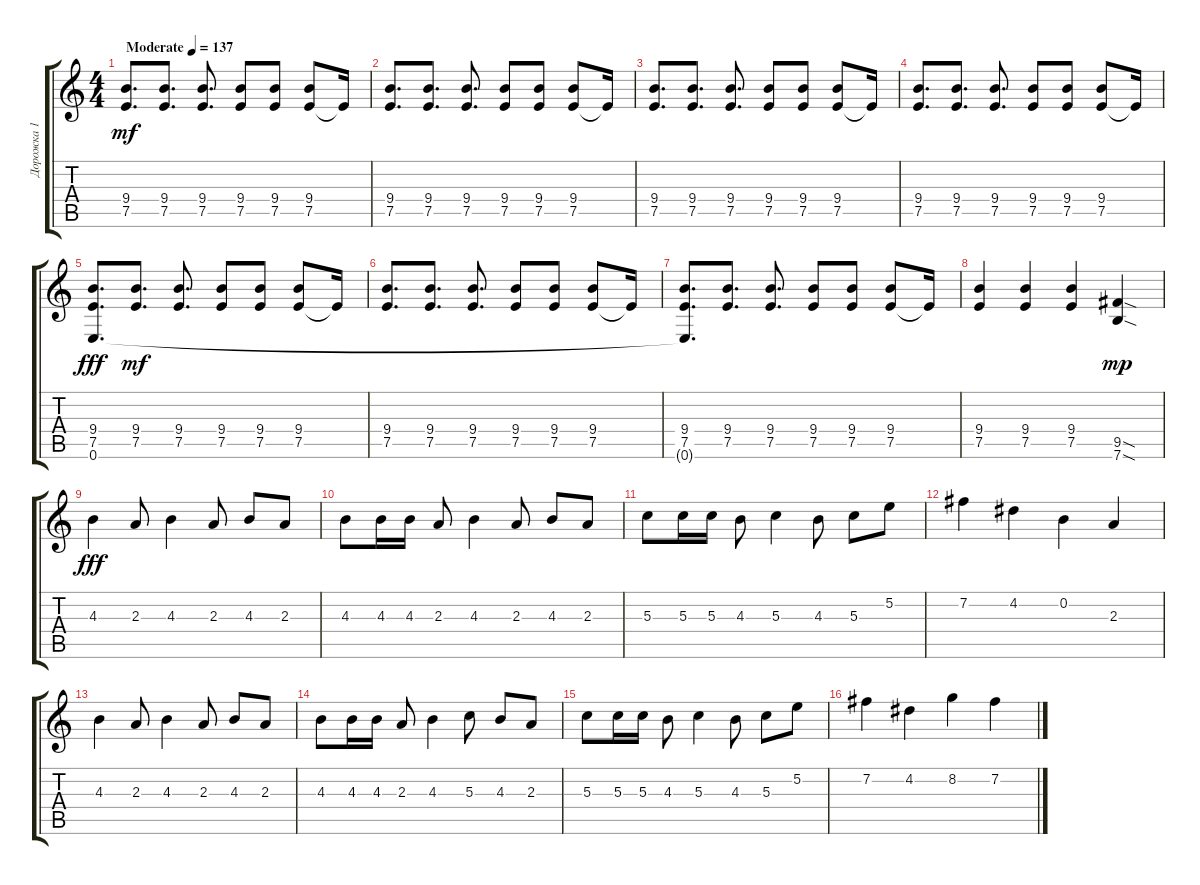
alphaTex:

\track ("Дорожка 1" "Дорожка 1") {instrument distortionguitar}
\staff {score tabs}
\tuning (E4 B3 G3 D3 A2 E2) {hide}
\ts (4 4)
\tempo (137 "Moderate")
\clef g2
\ks c
(9.4 7.5).8{d dy mf instrument distortionguitar} (9.4 7.5).8{d} (9.4 7.5).8{d} (9.4 7.5).8 (9.4 7.5).8 (9.4 7.5).8 7.5{t}.16 |
(9.4 7.5).8{d} (9.4 7.5).8{d} (9.4 7.5).8{d} (9.4 7.5).8 (9.4 7.5).8 (9.4 7.5).8 7.5{t}.16 |
(9.4 7.5).8{d} (9.4 7.5).8{d} (9.4 7.5).8{d} (9.4 7.5).8 (9.4 7.5).8 (9.4 7.5).8 7.5{t}.16 |
(9.4 7.5).8{d} (9.4 7.5).8{d} (9.4 7.5).8{d} (9.4 7.5).8 (9.4 7.5).8 (9.4 7.5).8 7.5{t}.16 |
(9.4 7.5 0.6).8{d dy fff} (9.4 7.5).8{d dy mf} (9.4 7.5).8{d} (9.4 7.5).8 (9.4 7.5).8 (9.4 7.5).8 7.5{t}.16 |
(9.4 7.5).8{d} (9.4 7.5).8{d} (9.4 7.5).8{d} (9.4 7.5).8 (9.4 7.5).8 (9.4 7.5).8 7.5{t}.16 |
(9.4 7.5 0.6{t}).8{d} (9.4 7.5).8{d} (9.4 7.5).8{d} (9.4 7.5).8 (9.4 7.5).8 (9.4 7.5).8 7.5{t}.16 |
(9.4 7.5).4 (9.4 7.5).4 (9.4 7.5).4 (9.5{sod} 7.6{sod}).4{dy mp} |
4.3.4{dy fff} 2.3.8 4.3.4 2.3.8 4.3.8 2.3.8 |
4.3.8 4.3.16 4.3.16 2.3.8 4.3.4 2.3.8 4.3.8 2.3.8 |
5.3.8 5.3.16 5.3.16 4.3.8 5.3.4 4.3.8 5.3.8 5.2.8 |
7.2.4 4.2.4 0.2.4 2.3.4 |
4.3.4 2.3.8 4.3.4 2.3.8 4.3.8 2.3.8 |
4.3.8 4.3.16 4.3.16 2.3.8 4.3.4 5.3.8 4.3.8 2.3.8 |
5.3.8 5.3.16 5.3.16 4.3.8 5.3.4 4.3.8 5.3.8 5.2.8 |
7.2.4 4.2.4 8.2.4 7.2.4
